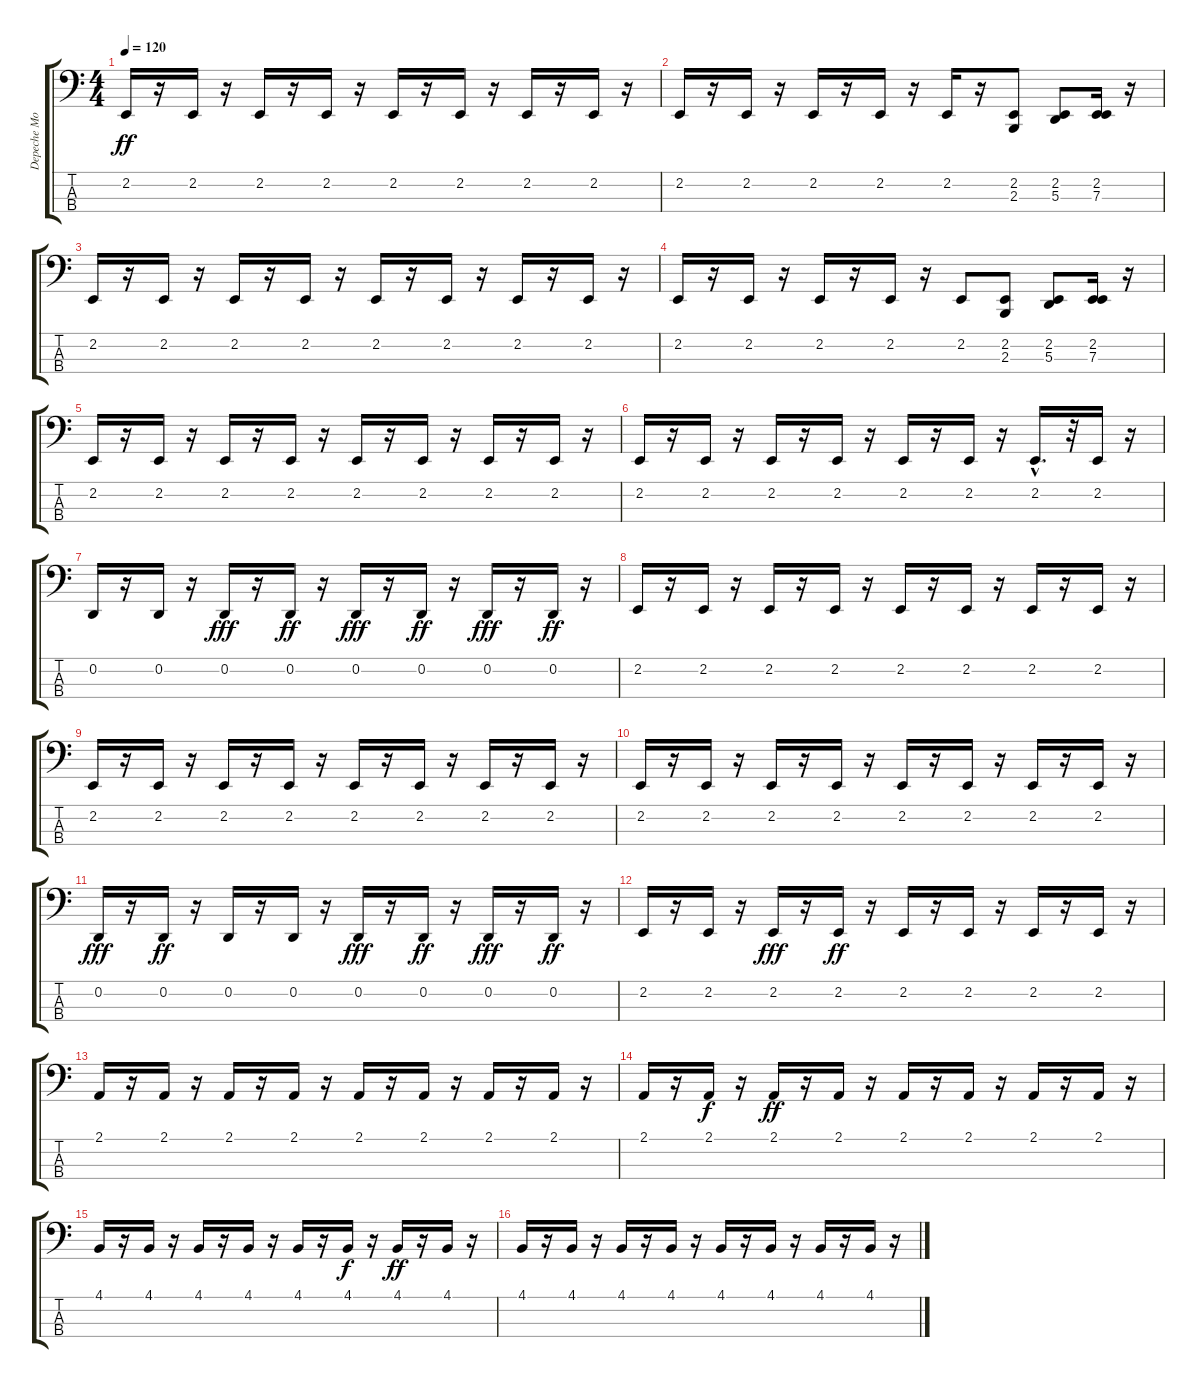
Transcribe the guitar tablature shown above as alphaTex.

\track ("Depeche Mode" "Depeche Mo") {instrument lead2sawtooth}
\staff {score tabs}
\tuning (G2 D2 A1 E1) {hide}
\ts (4 4)
\tempo 120
\clef f4
\ks c
2.2.16{dy ff} r.16 2.2.16 r.16 2.2.16 r.16 2.2.16 r.16 2.2.16 r.16 2.2.16 r.16 2.2.16 r.16 2.2.16 r.16 |
2.2.16 r.16 2.2.16 r.16 2.2.16 r.16 2.2.16 r.16 2.2.16 r.16 (2.2 2.3).8 (2.2 5.3).8 (2.2 7.3).16 r.16 |
2.2.16 r.16 2.2.16 r.16 2.2.16 r.16 2.2.16 r.16 2.2.16 r.16 2.2.16 r.16 2.2.16 r.16 2.2.16 r.16 |
2.2.16 r.16 2.2.16 r.16 2.2.16 r.16 2.2.16 r.16 2.2.8 (2.2 2.3).8 (2.2 5.3).8 (2.2 7.3).16 r.16 |
2.2.16 r.16 2.2.16 r.16 2.2.16 r.16 2.2.16 r.16 2.2.16 r.16 2.2.16 r.16 2.2.16 r.16 2.2.16 r.16 |
2.2.16 r.16 2.2.16 r.16 2.2.16 r.16 2.2.16 r.16 2.2.16 r.16 2.2.16 r.16 2.2{hac}.16{d} r.32 2.2.16 r.16 |
0.2.16 r.16 0.2.16 r.16 0.2.16{dy fff} r.16 0.2.16{dy ff} r.16 0.2.16{dy fff} r.16 0.2.16{dy ff} r.16 0.2.16{dy fff} r.16 0.2.16{dy ff} r.16 |
2.2.16 r.16 2.2.16 r.16 2.2.16 r.16 2.2.16 r.16 2.2.16 r.16 2.2.16 r.16 2.2.16 r.16 2.2.16 r.16 |
2.2.16 r.16 2.2.16 r.16 2.2.16 r.16 2.2.16 r.16 2.2.16 r.16 2.2.16 r.16 2.2.16 r.16 2.2.16 r.16 |
2.2.16 r.16 2.2.16 r.16 2.2.16 r.16 2.2.16 r.16 2.2.16 r.16 2.2.16 r.16 2.2.16 r.16 2.2.16 r.16 |
0.2.16{dy fff} r.16 0.2.16{dy ff} r.16 0.2.16 r.16 0.2.16 r.16 0.2.16{dy fff} r.16 0.2.16{dy ff} r.16 0.2.16{dy fff} r.16 0.2.16{dy ff} r.16 |
2.2.16 r.16 2.2.16 r.16 2.2.16{dy fff} r.16 2.2.16{dy ff} r.16 2.2.16 r.16 2.2.16 r.16 2.2.16 r.16 2.2.16 r.16 |
2.1.16 r.16 2.1.16 r.16 2.1.16 r.16 2.1.16 r.16 2.1.16 r.16 2.1.16 r.16 2.1.16 r.16 2.1.16 r.16 |
2.1.16 r.16 2.1.16{dy f} r.16 2.1.16{dy ff} r.16 2.1.16 r.16 2.1.16 r.16 2.1.16 r.16 2.1.16 r.16 2.1.16 r.16 |
4.1.16 r.16 4.1.16 r.16 4.1.16 r.16 4.1.16 r.16 4.1.16 r.16 4.1.16{dy f} r.16 4.1.16{dy ff} r.16 4.1.16 r.16 |
4.1.16 r.16 4.1.16 r.16 4.1.16 r.16 4.1.16 r.16 4.1.16 r.16 4.1.16 r.16 4.1.16 r.16 4.1.16 r.16
